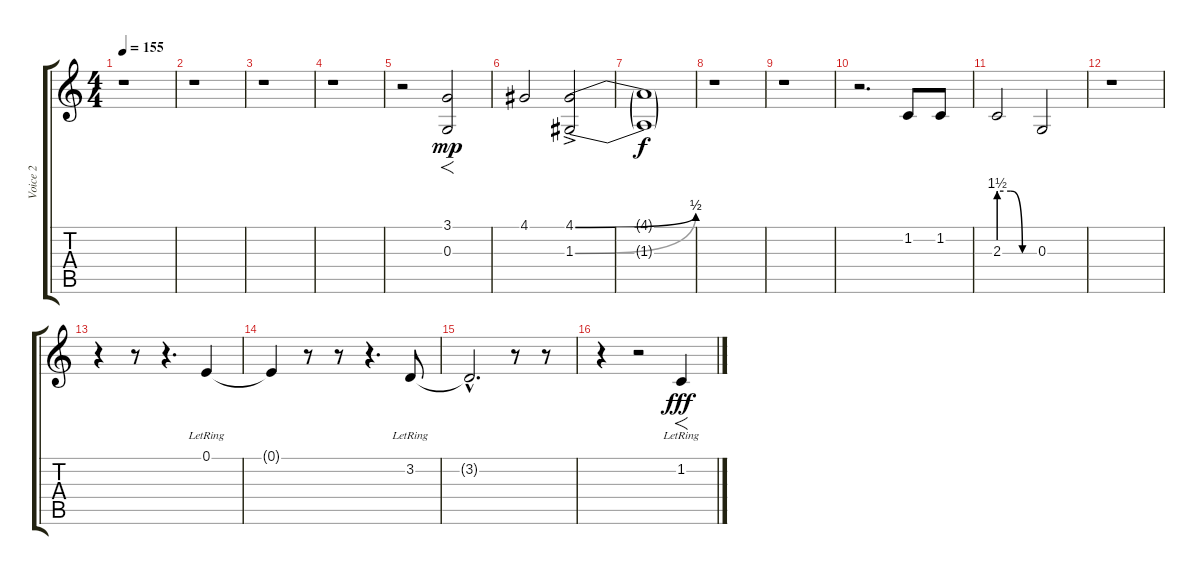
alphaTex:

\track ("Voice 2" "Voice 2") {instrument fx7echoes}
\staff {score tabs}
\tuning (E4 B3 G3 D3 A2 E2) {hide}
\ts (4 4)
\tempo 155
\clef g2
\ks c
r.1{dy f} |
r.1 |
r.1 |
r.1 |
r.2 (3.1 0.3).2{f dy mp} |
4.1.2 (4.1{be (bend 0 0 60 2) ac} 1.3{be (bend 0 0 60 2)}).2 |
(4.1{t} 1.3{t}).1{dy f} |
r.1 |
r.1 |
r.2{d} 1.2.8 1.2.8 |
2.3{be (custom 0 6 20 6 40 0 60 0)}.2 0.3.2 |
r.1 |
r.4 r.8 r.4{d} 0.1{lr}.4 |
0.1{t}.4 r.8 r.8 r.4{d} 3.2{lr}.8 |
3.2{hac t}.2{d} r.8 r.8 |
r.4 r.2 1.2{lr}.4{f dy fff}
